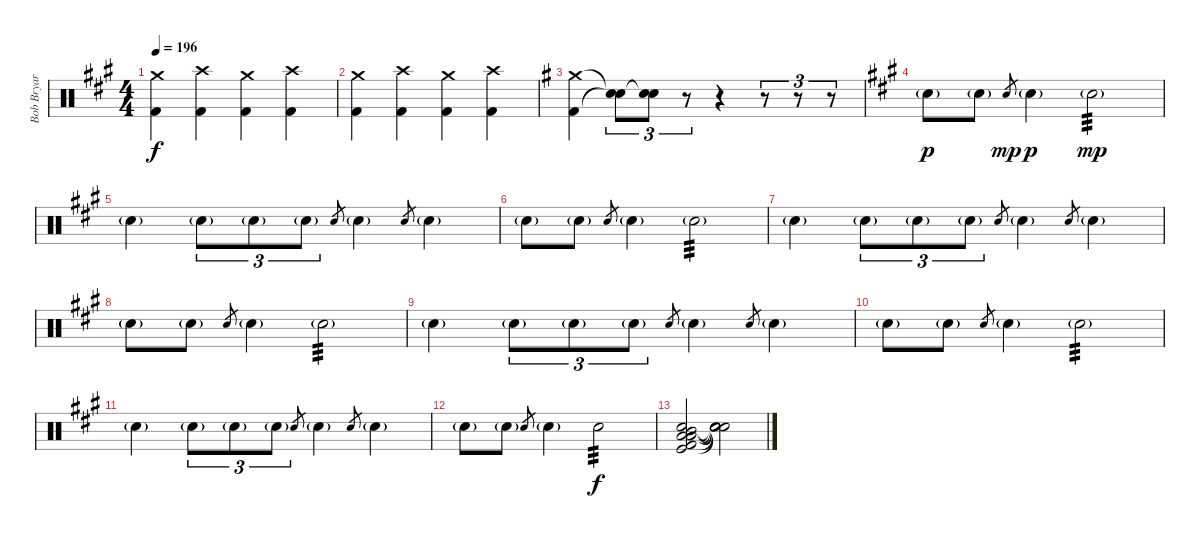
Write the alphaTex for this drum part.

\track ("Bob Bryar bateria" "Bob Bryar ") {instrument percussion}
\staff {score}
\articulation defaults
\ts (4 4)
\tempo 196
\clef neutral
\ks a
("Crash medium (hit)" "Kick (hit) 2").4{dy f} ("Crash high (hit)" "Kick (hit) 2").4 ("Crash medium (hit)" "Kick (hit) 2").4 ("Crash high (hit)" "Kick (hit) 2").4 |
("Crash medium (hit)" "Kick (hit) 2").4 ("Crash high (hit)" "Kick (hit) 2").4 ("Crash medium (hit)" "Kick (hit) 2").4 ("Crash high (hit)" "Kick (hit) 2").4 |
\ks eminor
("Crash medium (hit)" "Kick (hit) 2").4 ("Snare (hit) 2"{t} "Snare (hit)"{t}).8{tu (3 2)} ("Snare (hit) 2"{t} "Snare (hit)"{t}).8{tu (3 2)} r.8{tu (3 2)} r.4{volume 0} r.8{tu (3 2) volume 12} r.8{tu (3 2)} r.8{tu (3 2)} |
\ks a "Electric Snare (hit)"{g}.8{dy p} "Electric Snare (hit)"{g}.8 "Electric Snare (hit)".8{gr dy mp} "Electric Snare (hit)"{g}.4{dy p} "Electric Snare (hit)"{g}.2{tp 3 dy mp}
|
"Electric Snare (hit)"{g}.4 "Electric Snare (hit)"{g}.8{tu (3 2)} "Electric Snare (hit)"{g}.8{tu (3 2)} "Electric Snare (hit)"{g}.8{tu (3 2)} "Electric Snare (hit)".8{gr} "Electric Snare (hit)"{g}.4 "Electric Snare (hit)".8{gr} "Electric Snare (hit)"{g}.4 |
"Electric Snare (hit)"{g}.8 "Electric Snare (hit)"{g}.8 "Electric Snare (hit)".8{gr} "Electric Snare (hit)"{g}.4 "Electric Snare (hit)"{g}.2{tp 3} |
"Electric Snare (hit)"{g}.4 "Electric Snare (hit)"{g}.8{tu (3 2)} "Electric Snare (hit)"{g}.8{tu (3 2)} "Electric Snare (hit)"{g}.8{tu (3 2)} "Electric Snare (hit)".8{gr} "Electric Snare (hit)"{g}.4 "Electric Snare (hit)".8{gr} "Electric Snare (hit)"{g}.4 |
"Electric Snare (hit)"{g}.8 "Electric Snare (hit)"{g}.8 "Electric Snare (hit)".8{gr} "Electric Snare (hit)"{g}.4 "Electric Snare (hit)"{g}.2{tp 3} |
"Electric Snare (hit)"{g}.4 "Electric Snare (hit)"{g}.8{tu (3 2)} "Electric Snare (hit)"{g}.8{tu (3 2)} "Electric Snare (hit)"{g}.8{tu (3 2)} "Electric Snare (hit)".8{gr} "Electric Snare (hit)"{g}.4 "Electric Snare (hit)".8{gr} "Electric Snare (hit)"{g}.4 |
"Electric Snare (hit)"{g}.8 "Electric Snare (hit)"{g}.8 "Electric Snare (hit)".8{gr} "Electric Snare (hit)"{g}.4 "Electric Snare (hit)"{g}.2{tp 3} |
"Electric Snare (hit)"{g}.4 "Electric Snare (hit)"{g}.8{tu (3 2)} "Electric Snare (hit)"{g}.8{tu (3 2)} "Electric Snare (hit)"{g}.8{tu (3 2)} "Electric Snare (hit)".8{gr} "Electric Snare (hit)"{g}.4 "Electric Snare (hit)".8{gr} "Electric Snare (hit)"{g}.4 |
"Electric Snare (hit)"{g}.8 "Electric Snare (hit)"{g}.8 "Electric Snare (hit)".8{gr} "Electric Snare (hit)"{g}.4 "Electric Snare (hit)".2{tp 3 dy f} |
("Electric Snare (hit)" "Mid Tom (hit)" "Kick (hit) 2" "Kick (hit)" "Low Floor Tom (hit)" "Low Tom (hit)").2 ("Snare (hit)"{t} "Snare (hit)"{t} "Snare (hit)"{t} "Snare (hit)"{t} "Snare (hit)"{t} "Snare (hit)"{t}).2
